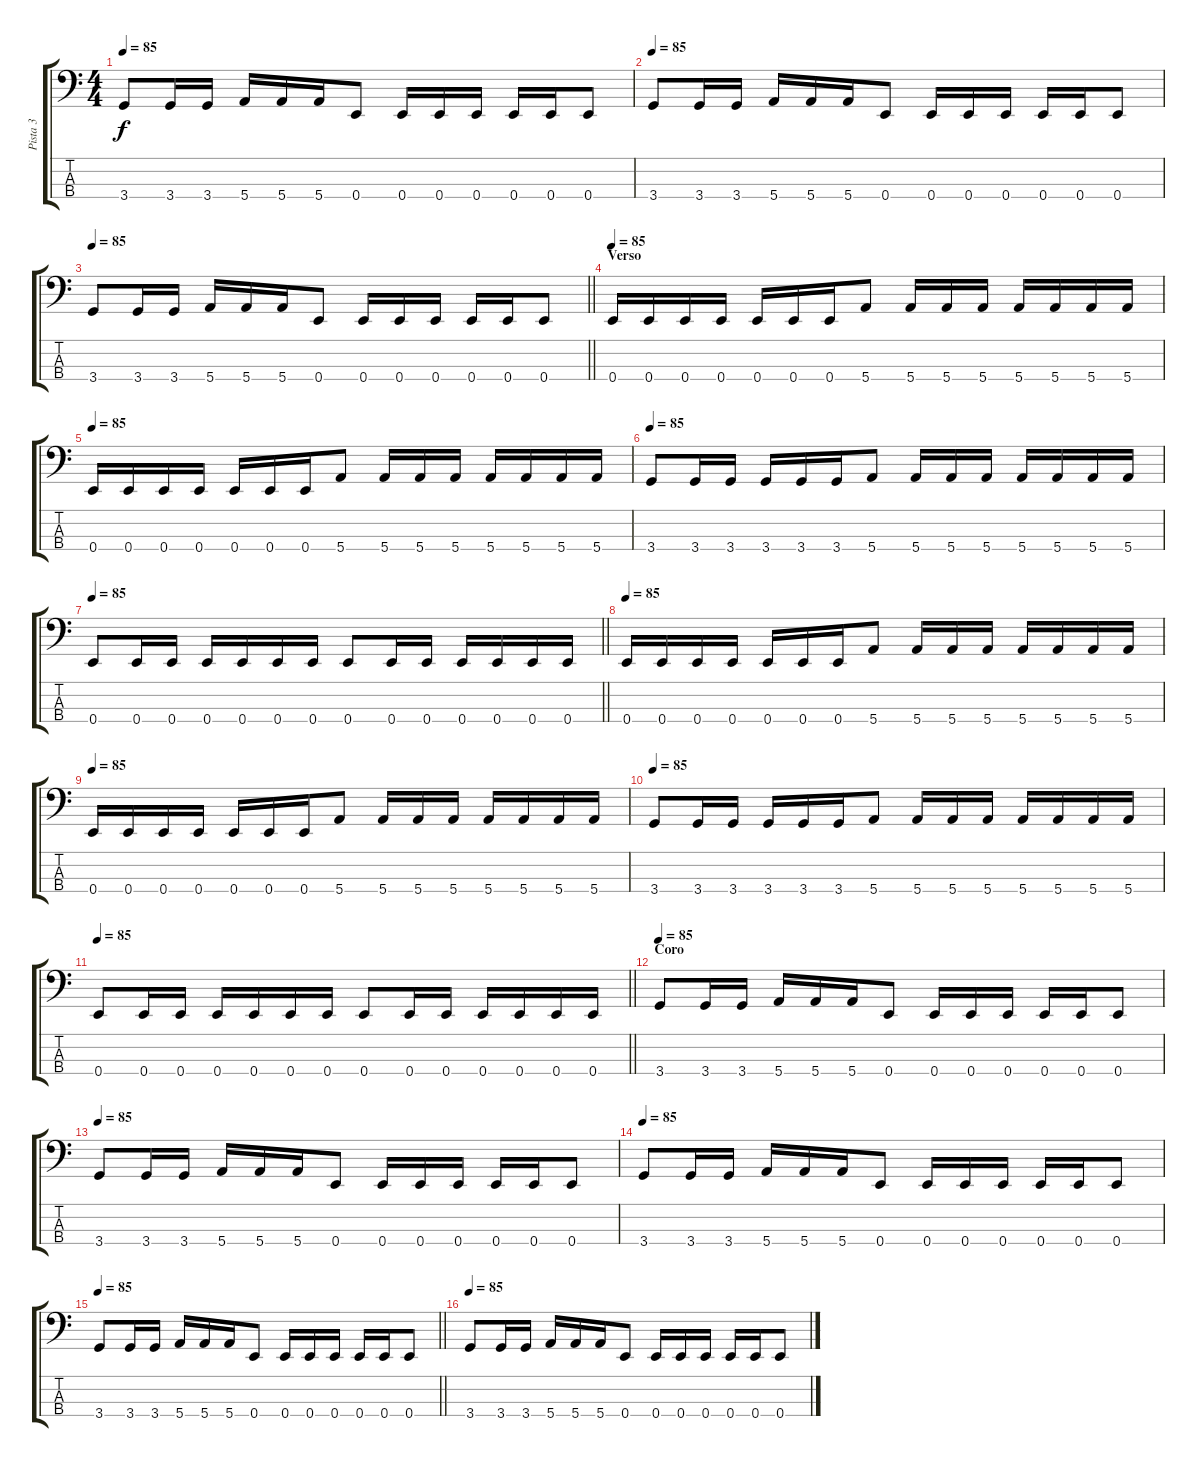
\track ("Pista 3" "Pista 3") {instrument electricbassfinger}
\staff {score tabs}
\tuning (G2 D2 A1 E1) {hide}
\ts (4 4)
\tempo 85
\clef f4
\ks c
3.4.8{dy f} 3.4.16 3.4.16 5.4.16 5.4.16 5.4.16 0.4.8 0.4.16 0.4.16 0.4.16 0.4.16 0.4.16 0.4.8 |
\tempo 85
3.4.8 3.4.16 3.4.16 5.4.16 5.4.16 5.4.16 0.4.8 0.4.16 0.4.16 0.4.16 0.4.16 0.4.16 0.4.8 |
\tempo 85
\barLineRight lightlight
3.4.8 3.4.16 3.4.16 5.4.16 5.4.16 5.4.16 0.4.8 0.4.16 0.4.16 0.4.16 0.4.16 0.4.16 0.4.8 |
\section ("" "Verso")
\tempo 85
0.4.16 0.4.16 0.4.16 0.4.16 0.4.16 0.4.16 0.4.16 5.4.8 5.4.16 5.4.16 5.4.16 5.4.16 5.4.16 5.4.16 5.4.16 |
\tempo 85
0.4.16 0.4.16 0.4.16 0.4.16 0.4.16 0.4.16 0.4.16 5.4.8 5.4.16 5.4.16 5.4.16 5.4.16 5.4.16 5.4.16 5.4.16 |
\tempo 85
3.4.8 3.4.16 3.4.16 3.4.16 3.4.16 3.4.16 5.4.8 5.4.16 5.4.16 5.4.16 5.4.16 5.4.16 5.4.16 5.4.16 |
\tempo 90
\tempo 85
\barLineRight lightlight
0.4.8 0.4.16 0.4.16 0.4.16 0.4.16 0.4.16 0.4.16 0.4.8 0.4.16 0.4.16 0.4.16 0.4.16 0.4.16 0.4.16 |
\section ("" "")
\tempo 85
0.4.16 0.4.16 0.4.16 0.4.16 0.4.16 0.4.16 0.4.16 5.4.8 5.4.16 5.4.16 5.4.16 5.4.16 5.4.16 5.4.16 5.4.16 |
\tempo 85
0.4.16 0.4.16 0.4.16 0.4.16 0.4.16 0.4.16 0.4.16 5.4.8 5.4.16 5.4.16 5.4.16 5.4.16 5.4.16 5.4.16 5.4.16 |
\tempo 85
3.4.8 3.4.16 3.4.16 3.4.16 3.4.16 3.4.16 5.4.8 5.4.16 5.4.16 5.4.16 5.4.16 5.4.16 5.4.16 5.4.16 |
\tempo 90
\tempo 85
\barLineRight lightlight
0.4.8 0.4.16 0.4.16 0.4.16 0.4.16 0.4.16 0.4.16 0.4.8 0.4.16 0.4.16 0.4.16 0.4.16 0.4.16 0.4.16 |
\section ("" "Coro")
\tempo 85
3.4.8 3.4.16 3.4.16 5.4.16 5.4.16 5.4.16 0.4.8 0.4.16 0.4.16 0.4.16 0.4.16 0.4.16 0.4.8 |
\tempo 85
3.4.8 3.4.16 3.4.16 5.4.16 5.4.16 5.4.16 0.4.8 0.4.16 0.4.16 0.4.16 0.4.16 0.4.16 0.4.8 |
\tempo 85
3.4.8 3.4.16 3.4.16 5.4.16 5.4.16 5.4.16 0.4.8 0.4.16 0.4.16 0.4.16 0.4.16 0.4.16 0.4.8 |
\tempo 85
\barLineRight lightlight
3.4.8 3.4.16 3.4.16 5.4.16 5.4.16 5.4.16 0.4.8 0.4.16 0.4.16 0.4.16 0.4.16 0.4.16 0.4.8 |
\section ("" "")
\tempo 85
3.4.8 3.4.16 3.4.16 5.4.16 5.4.16 5.4.16 0.4.8 0.4.16 0.4.16 0.4.16 0.4.16 0.4.16 0.4.8
